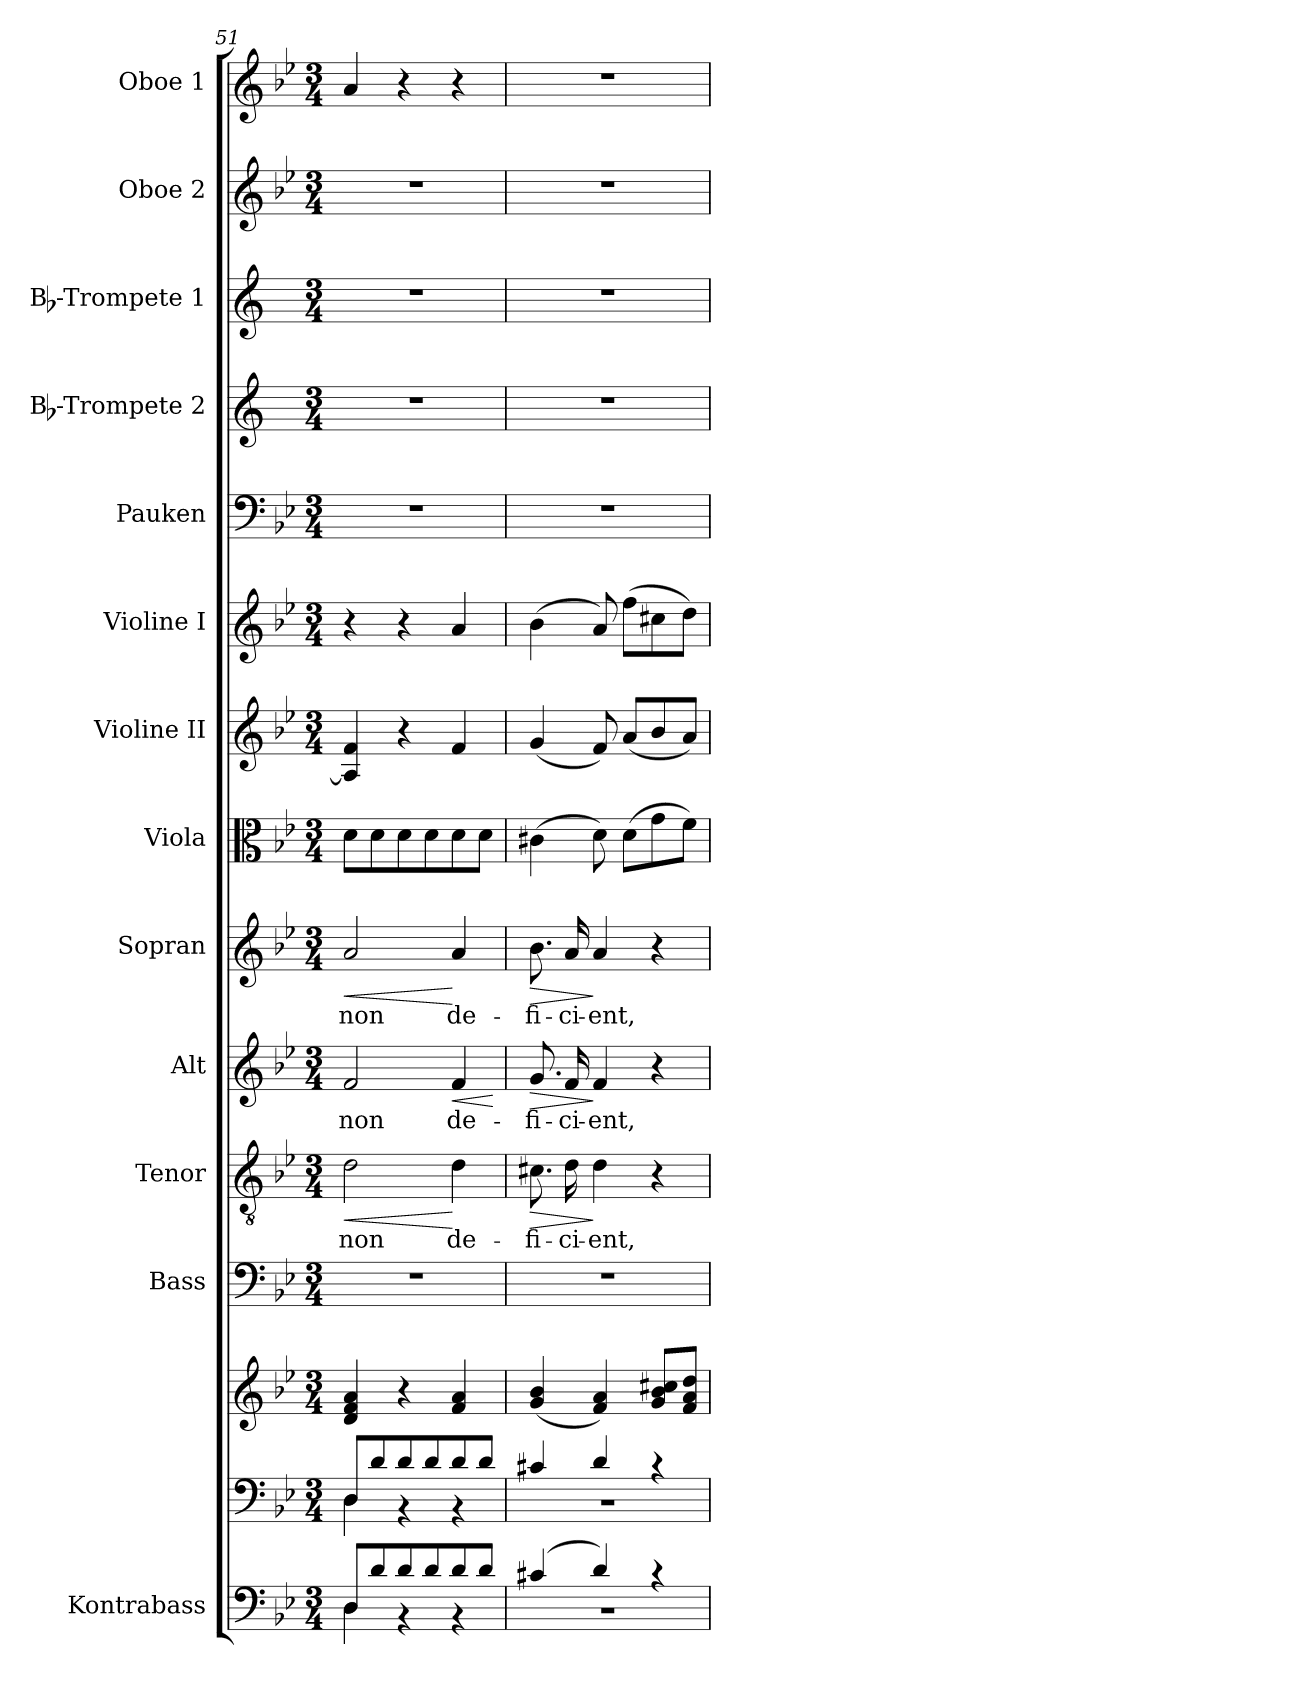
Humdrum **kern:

**kern	**kern	**kern	**kern	**kern	**text	**dynam	**kern	**text	**dynam	**kern	**text	**dynam	**kern	**kern	**kern	**kern	**kern	**kern	**kern	**kern
*part14	*part13	*part13	*part12	*part11	*part11	*part11	*part10	*part10	*part10	*part9	*part9	*part9	*part8	*part7	*part6	*part5	*part4	*part3	*part2	*part1
*staff15	*staff14	*staff13	*staff12	*staff11	*staff11	*staff11	*staff10	*staff10	*staff10	*staff9	*staff9	*staff9	*staff8	*staff7	*staff6	*staff5	*staff4	*staff3	*staff2	*staff1
*I"Kontrabass	*	*	*I"Bass	*I"Tenor	*	*	*I"Alt	*	*	*I"Sopran	*	*	*I"Viola	*I"Violine II	*I"Violine I	*I"Pauken	*I"Bb-Trompete 2	*I"Bb-Trompete 1	*I"Oboe 2	*I"Oboe 1
*I'Kb.	*	*	*I'B.	*I'T.	*	*	*I'A.	*	*	*I'S.	*	*	*I'Vla.	*I'Vl. II	*I'Vl. I	*I'Pk.	*I'Bb Trp. 2	*I'Bb Trp. 1	*I'Ob. 2	*I'Ob. 1
*clefF4	*clefF4	*clefG2	*clefF4	*clefGv2	*	*	*clefG2	*	*	*clefG2	*	*	*clefC3	*clefG2	*clefG2	*clefF4	*clefG2	*clefG2	*clefG2	*clefG2
*ITrd7c12	*	*	*	*	*	*	*	*	*	*	*	*	*	*	*	*	*ITrd1c2	*ITrd1c2	*	*
*k[b-e-]	*k[b-e-]	*k[b-e-]	*k[b-e-]	*k[b-e-]	*	*	*k[b-e-]	*	*	*k[b-e-]	*	*	*k[b-e-]	*k[b-e-]	*k[b-e-]	*k[b-e-]	*k[b-e-]	*k[b-e-]	*k[b-e-]	*k[b-e-]
*B-:	*B-:	*B-:	*B-:	*B-:	*	*	*B-:	*	*	*B-:	*	*	*B-:	*B-:	*B-:	*B-:	*B-:	*B-:	*B-:	*B-:
*M3/4	*M3/4	*M3/4	*M3/4	*M3/4	*	*	*M3/4	*	*	*M3/4	*	*	*M3/4	*M3/4	*M3/4	*M3/4	*M3/4	*M3/4	*M3/4	*M3/4
=51	=51	=51	=51	=51	=51	=51	=51	=51	=51	=51	=51	=51	=51	=51	=51	=51	=51	=51	=51	=51
*^	*^	*	*	*	*	*	*	*	*	*	*	*	*	*	*	*	*	*	*	*
!	!	!	!	!	!	!	!LO:LY:b	!LO:HP:b	!	!LO:LY:b	!	!	!LO:LY:b	!LO:HP:b	!	!	!	!	!	!	!	!
8DD/L	4DD\	8D/L	4D\	4d/ 4f/ 4a/	2.r	2d\	non	<	2f/	non	.	2a/	non	<	8d\L	4A/] 4f/	4r	2.r	2.r	2.r	2.r	4a/
8D/	.	8d/	.	.	.	.	.	.	.	.	.	.	.	.	8d\	.	.	.	.	.	.	.
8D/	4r	8d/	4r	4r	.	.	.	.	.	.	.	.	.	.	8d\	4r	4r	.	.	.	.	4r
8D/	.	8d/	.	.	.	.	.	.	.	.	.	.	.	.	8d\	.	.	.	.	.	.	.
!	!	!	!	!	!	!	!LO:LY:b	!	!	!LO:LY:b	!LO:HP:b	!	!LO:LY:b	!	!	!	!	!	!	!	!	!
8D/	4r	8d/	4r	4f/ 4a/	.	4d\	de-	[	4f/	de-	<	4a/	de-	[	8d\	4f/	4a/	.	.	.	.	4r
8D/J	.	8d/J	.	.	.	.	.	.	.	.	.	.	.	.	8d\J	.	.	.	.	.	.	.
*v	*v	*	*	*	*	*	*	*	*	*	*	*	*	*	*	*	*	*	*	*	*	*
*	*v	*v	*	*	*	*	*	*	*	*	*	*	*	*	*	*	*	*	*	*	*
.	.	.	.	.	.	.	.	.	[	.	.	.	.	.	.	.	.	.	.	.
=52	=52	=52	=52	=52	=52	=52	=52	=52	=52	=52	=52	=52	=52	=52	=52	=52	=52	=52	=52	=52
*^	*^	*	*	*	*	*	*	*	*	*	*	*	*	*	*	*	*	*	*	*
!	!LO:N:vis=1	!	!LO:N:vis=1	!	!	!	!LO:LY:b	!LO:HP:b	!	!LO:LY:b	!LO:HP:b	!	!LO:LY:b	!LO:HP:b	!	!	!	!	!	!	!	!
(4C#X/	2.r	4c#X/	2.r	(<4g/ 4b-/	2.r	8.c#X\	-fi-	>	8.g/	-fi-	>	8.b-\	-fi-	>	(>4c#X\	(<4g/	(>4b-\	2.r	2.r	2.r	2.r	2.r
!	!	!	!	!	!	!	!LO:LY:b	!	!	!LO:LY:b	!	!	!LO:LY:b	!	!	!	!	!	!	!	!	!
.	.	.	.	.	.	16d\	-ci-	.	16f/	-ci-	.	16a/	-ci-	.	.	.	.	.	.	.	.	.
!	!	!	!	!	!	!	!LO:LY:b	!	!	!LO:LY:b	!	!	!LO:LY:b	!	!	!	!	!	!	!	!	!
4D/)	.	4d/	.	4f/ 4a/)	.	4d\	-ent,	]	4f/	-ent,	]	4a/	-ent,	]	8d\)	8f/)	8a/)	.	.	.	.	.
.	.	.	.	.	.	.	.	.	.	.	.	.	.	.	(>8d\L	(<8a/L	(>8ff\L	.	.	.	.	.
4rc	.	4rc	.	8g/ 8b-/ 8cc#X/L	.	4r	.	.	4r	.	.	4r	.	.	8g\	8b-/	8cc#X\	.	.	.	.	.
.	.	.	.	8f/ 8a/ 8dd/J	.	.	.	.	.	.	.	.	.	.	8f\J)	8a/J)	8dd\J)	.	.	.	.	.
*v	*v	*	*	*	*	*	*	*	*	*	*	*	*	*	*	*	*	*	*	*	*	*
*	*v	*v	*	*	*	*	*	*	*	*	*	*	*	*	*	*	*	*	*	*	*
=	=	=	=	=	=	=	=	=	=	=	=	=	=	=	=	=	=	=	=	=
*-	*-	*-	*-	*-	*-	*-	*-	*-	*-	*-	*-	*-	*-	*-	*-	*-	*-	*-	*-	*-
